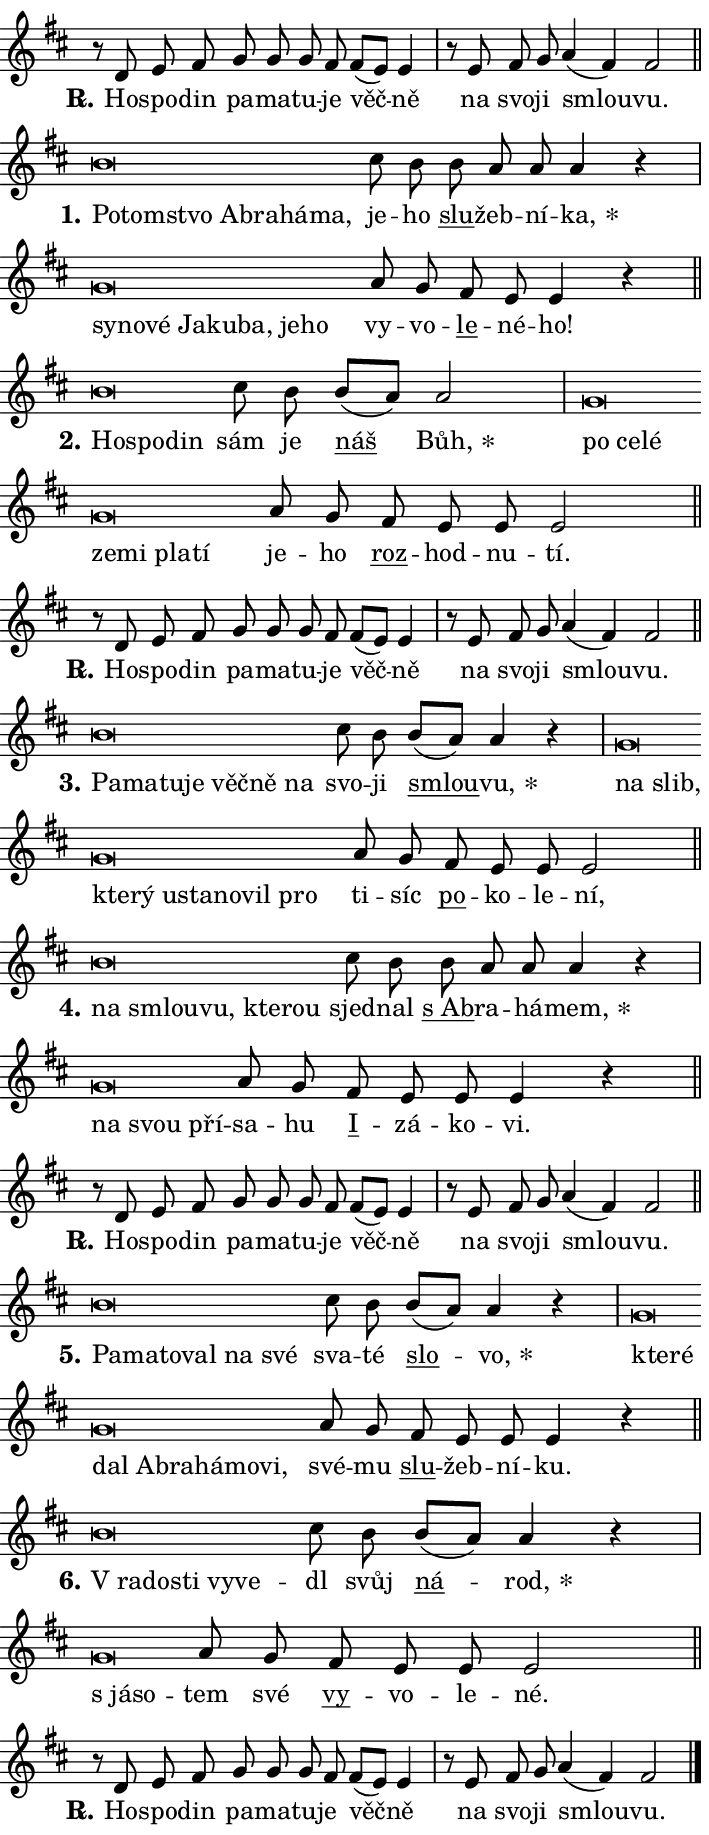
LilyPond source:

\version "2.24.0"
\header { tagline = "" }
\paper {
  indent = 0\cm
  top-margin = 0\cm
  right-margin = 0.13\cm % to fit lyric hyphens
  bottom-margin = 0\cm
  left-margin = 0\cm
  paper-width = 12\cm
  page-breaking = #ly:one-page-breaking
  system-system-spacing.basic-distance = #11
  score-system-spacing.basic-distance = #11
  ragged-last = ##f
}


%% Author: Thomas Morley
%% https://lists.gnu.org/archive/html/lilypond-user/2020-05/msg00002.html
#(define (line-position grob)
"Returns position of @var[grob} in current system:
   @code{'start}, if at first time-step
   @code{'end}, if at last time-step
   @code{'middle} otherwise
"
  (let* ((col (ly:item-get-column grob))
         (ln (ly:grob-object col 'left-neighbor))
         (rn (ly:grob-object col 'right-neighbor))
         (col-to-check-left (if (ly:grob? ln) ln col))
         (col-to-check-right (if (ly:grob? rn) rn col))
         (break-dir-left
           (and
             (ly:grob-property col-to-check-left 'non-musical #f)
             (ly:item-break-dir col-to-check-left)))
         (break-dir-right
           (and
             (ly:grob-property col-to-check-right 'non-musical #f)
             (ly:item-break-dir col-to-check-right))))
        (cond ((eqv? 1 break-dir-left) 'start)
              ((eqv? -1 break-dir-right) 'end)
              (else 'middle))))

#(define (tranparent-at-line-position vctor)
  (lambda (grob)
  "Relying on @code{line-position} select the relevant enry from @var{vctor}.
Used to determine transparency,"
    (case (line-position grob)
      ((end) (not (vector-ref vctor 0)))
      ((middle) (not (vector-ref vctor 1)))
      ((start) (not (vector-ref vctor 2))))))

noteHeadBreakVisibility =
#(define-music-function (break-visibility)(vector?)
"Makes @code{NoteHead}s transparent relying on @var{break-visibility}"
#{
  \override NoteHead.transparent =
    #(tranparent-at-line-position break-visibility)
#})

#(define delete-ledgers-for-transparent-note-heads
  (lambda (grob)
    "Reads whether a @code{NoteHead} is transparent.
If so this @code{NoteHead} is removed from @code{'note-heads} from
@var{grob}, which is supposed to be @code{LedgerLineSpanner}.
As a result ledgers are not printed for this @code{NoteHead}"
    (let* ((nhds-array (ly:grob-object grob 'note-heads))
           (nhds-list
             (if (ly:grob-array? nhds-array)
                 (ly:grob-array->list nhds-array)
                 '()))
           ;; Relies on the transparent-property being done before
           ;; Staff.LedgerLineSpanner.after-line-breaking is executed.
           ;; This is fragile ...
           (to-keep
             (remove
               (lambda (nhd)
                 (ly:grob-property nhd 'transparent #f))
               nhds-list)))
      ;; TODO find a better method to iterate over grob-arrays, similiar
      ;; to filter/remove etc for lists
      ;; For now rebuilt from scratch
      (set! (ly:grob-object grob 'note-heads)  '())
      (for-each
        (lambda (nhd)
          (ly:pointer-group-interface::add-grob grob 'note-heads nhd))
        to-keep))))

squashNotes = {
  \override NoteHead.X-extent = #'(-0.2 . 0.2)
  \override NoteHead.Y-extent = #'(-0.75 . 0)
  \override NoteHead.stencil =
    #(lambda (grob)
       (let ((pos (ly:grob-property grob 'staff-position)))
         (begin
           (if (< pos -7) (display "ERROR: Lower brevis then expected\n") (display ""))
           (if (<= pos -6) ly:text-interface::print ly:note-head::print))))
}
unSquashNotes = {
  \revert NoteHead.X-extent
  \revert NoteHead.Y-extent
  \revert NoteHead.stencil
}

hideNotes = \noteHeadBreakVisibility #begin-of-line-visible
unHideNotes = \noteHeadBreakVisibility #all-visible

% work-around for resetting accidentals
% https://lilypond.org/doc/v2.23/Documentation/notation/displaying-rhythms#unmetered-music
cadenzaMeasure = {
  \cadenzaOff
  \partial 1024 s1024
  \cadenzaOn
}

#(define-markup-command (accent layout props text) (markup?)
  "Underline accented syllable"
  (interpret-markup layout props
    #{\markup \override #'(offset . 4.3) \underline { #text }#}))

responsum = \markup \concat {
  "R" \hspace #-1.05 \path #0.1 #'((moveto 0 0.07) (lineto 0.9 0.8)) \hspace #0.05 "."
}

spaceSize = #0.6828661417322834 % exact space size for TeX Gyre Schola

\layout {
  \context {
    \Staff
    \remove "Time_signature_engraver"
    \override LedgerLineSpanner.after-line-breaking = #delete-ledgers-for-transparent-note-heads
  }
  \context {
    \Lyrics {
      \override LyricSpace.minimum-distance = \spaceSize
      \override LyricText.font-name = #"TeX Gyre Schola"
      \override LyricText.font-size = 1
      \override StanzaNumber.font-name = #"TeX Gyre Schola Bold"
      \override StanzaNumber.font-size = 1
    }
  }
  \context {
    \Score 
    \override NoteHead.text =
      #(lambda (grob) 
        (let ((pos (ly:grob-property grob 'staff-position)))
          #{\markup {
            \combine
              \halign #-0.55 \raise #(if (= pos -6) 0 0.5) \override #'(thickness . 2) \draw-line #'(3.2 . 0)
              \musicglyph "noteheads.sM1"
          }#}))
  }
}

% magnetic-lyrics.ily
%
%   written by
%     Jean Abou Samra <jean@abou-samra.fr>
%     Werner Lemberg <wl@gnu.org>
%
%   adapted by
%     Jiri Hon <jiri.hon@gmail.com>
%
% Version 2022-Apr-15

% https://www.mail-archive.com/lilypond-user@gnu.org/msg149350.html

#(define (Left_hyphen_pointer_engraver context)
   "Collect syllable-hyphen-syllable occurrences in lyrics and store
them in properties.  This engraver only looks to the left.  For
example, if the lyrics input is @code{foo -- bar}, it does the
following.

@itemize @bullet
@item
Set the @code{text} property of the @code{LyricHyphen} grob between
@q{foo} and @q{bar} to @code{foo}.

@item
Set the @code{left-hyphen} property of the @code{LyricText} grob with
text @q{foo} to the @code{LyricHyphen} grob between @q{foo} and
@q{bar}.
@end itemize

Use this auxiliary engraver in combination with the
@code{lyric-@/text::@/apply-@/magnetic-@/offset!} hook."
   (let ((hyphen #f)
         (text #f))
     (make-engraver
      (acknowledgers
       ((lyric-syllable-interface engraver grob source-engraver)
        (set! text grob)))
      (end-acknowledgers
       ((lyric-hyphen-interface engraver grob source-engraver)
        ;(when (not (grob::has-interface grob 'lyric-space-interface))
          (set! hyphen grob)));)
      ((stop-translation-timestep engraver)
       (when (and text hyphen)
         (ly:grob-set-object! text 'left-hyphen hyphen))
       (set! text #f)
       (set! hyphen #f)))))

#(define (lyric-text::apply-magnetic-offset! grob)
   "If the space between two syllables is less than the value in
property @code{LyricText@/.details@/.squash-threshold}, move the right
syllable to the left so that it gets concatenated with the left
syllable.

Use this function as a hook for
@code{LyricText@/.after-@/line-@/breaking} if the
@code{Left_@/hyphen_@/pointer_@/engraver} is active."
   (let ((hyphen (ly:grob-object grob 'left-hyphen #f)))
     (when hyphen
       (let ((left-text (ly:spanner-bound hyphen LEFT)))
         (when (grob::has-interface left-text 'lyric-syllable-interface)
           (let* ((common (ly:grob-common-refpoint grob left-text X))
                  (this-x-ext (ly:grob-extent grob common X))
                  (left-x-ext
                   (begin
                     ;; Trigger magnetism for left-text.
                     (ly:grob-property left-text 'after-line-breaking)
                     (ly:grob-extent left-text common X)))
                  ;; `delta` is the gap width between two syllables.
                  (delta (- (interval-start this-x-ext)
                            (interval-end left-x-ext)))
                  (details (ly:grob-property grob 'details))
                  (threshold (assoc-get 'squash-threshold details 0.2)))
             (when (< delta threshold)
               (let* (;; We have to manipulate the input text so that
                      ;; ligatures crossing syllable boundaries are not
                      ;; disabled.  For languages based on the Latin
                      ;; script this is essentially a beautification.
                      ;; However, for non-Western scripts it can be a
                      ;; necessity.
                      (lt (ly:grob-property left-text 'text))
                      (rt (ly:grob-property grob 'text))
                      (is-space (grob::has-interface hyphen 'lyric-space-interface))
                      (space (if is-space " " ""))
                      (extra-delta (if is-space spaceSize 0))
                      ;; Append new syllable.
                      (ltrt-space (if (and (string? lt) (string? rt))
                                (string-append lt space rt)
                                (make-concat-markup (list lt space rt))))
                      ;; Right-align `ltrt` to the right side.
                      (ltrt-space-markup (grob-interpret-markup
                               grob
                               (make-translate-markup
                                (cons (interval-length this-x-ext) 0)
                                (make-right-align-markup ltrt-space)))))
                 (begin
                   ;; Don't print `left-text`.
                   (ly:grob-set-property! left-text 'stencil #f)
                   ;; Set text and stencil (which holds all collected
                   ;; syllables so far) and shift it to the left.
                   (ly:grob-set-property! grob 'text ltrt-space)
                   (ly:grob-set-property! grob 'stencil ltrt-space-markup)
                   (ly:grob-translate-axis! grob (- (- delta extra-delta)) X))))))))))


#(define (lyric-hyphen::displace-bounds-first grob)
   ;; Make very sure this callback isn't triggered too early.
   (let ((left (ly:spanner-bound grob LEFT))
         (right (ly:spanner-bound grob RIGHT)))
     (ly:grob-property left 'after-line-breaking)
     (ly:grob-property right 'after-line-breaking)
     (ly:lyric-hyphen::print grob)))

squashThreshold = #0.4

\layout {
  \context {
    \Lyrics
    \consists #Left_hyphen_pointer_engraver
    \override LyricText.after-line-breaking =
      #lyric-text::apply-magnetic-offset!
    \override LyricHyphen.stencil = #lyric-hyphen::displace-bounds-first
    \override LyricText.details.squash-threshold = \squashThreshold
    \override LyricHyphen.minimum-distance = 0
    \override LyricHyphen.minimum-length = \squashThreshold
  }
}

squashText = \override LyricText.details.squash-threshold = 9999
unSquashText = \override LyricText.details.squash-threshold = \squashThreshold

leftText = \override LyricText.self-alignment-X = #LEFT
unLeftText = \revert LyricText.self-alignment-X

starOffset = #(lambda (grob) 
                (let ((x_offset (ly:self-alignment-interface::aligned-on-x-parent grob)))
                  (if (= x_offset 0) 0 (+ x_offset 1.2))))

star = #(define-music-function (syllable)(string?)
"Append star separator at the end of a syllable"
#{
  \once \override LyricText.X-offset = #starOffset
  \lyricmode { \markup {
    #syllable
    \override #'((font-name . "TeX Gyre Schola Bold")) \hspace #0.2 \lower #0.65 \larger "*"
  } }
#})

starAccent = #(define-music-function (syllable)(string?)
"Append star separator at the end of a syllable and make accent"
#{
  \once \override LyricText.X-offset = #starOffset
  \lyricmode { \markup {
    \accent #syllable
    \override #'((font-name . "TeX Gyre Schola Bold")) \hspace #0.2 \lower #0.65 \larger "*"
  } }
#})

breath = #(define-music-function (syllable)(string?)
"Append breathing indicator at the end of a syllable"
#{
  \lyricmode { \markup { #syllable "+" } }
#})

optionalBreath = #(define-music-function (syllable)(string?)
"Append optional breathing indicator at the end of a syllable"
#{
  \lyricmode { \markup { #syllable "(+)" } }
#})


\score {
    <<
        \new Voice = "melody" { \cadenzaOn \key d \major \relative { r8 d' e fis g g g fis \bar "" fis[( e)] e4 \cadenzaMeasure \bar "|" r8 e fis g \bar "" a4( fis) fis2 \cadenzaMeasure \bar "||" \break } }
        \new Lyrics \lyricsto "melody" { \lyricmode { \set stanza = \responsum
Ho -- spo -- din pa -- ma -- tu -- je věč -- ně na svo -- ji smlou -- vu. } }
    >>
    \layout {}
}

\score {
    <<
        \new Voice = "melody" { \cadenzaOn \key d \major \relative { \squashNotes b'\breve*1/16 \hideNotes \breve*1/16 \bar "" \breve*1/16 \bar "" \breve*1/16 \bar "" \breve*1/16 \bar "" \breve*1/16 \breve*1/16 \bar "" \unHideNotes \unSquashNotes cis8 b \bar "" b a a a4 r \cadenzaMeasure \bar "|" \squashNotes g\breve*1/16 \hideNotes \breve*1/16 \bar "" \breve*1/16 \bar "" \breve*1/16 \bar "" \breve*1/16 \bar "" \breve*1/16 \bar "" \breve*1/16 \breve*1/16 \bar "" \unHideNotes \unSquashNotes a8 g \bar "" fis e e4 r \cadenzaMeasure \bar "||" \break } }
        \new Lyrics \lyricsto "melody" { \lyricmode { \set stanza = "1."
\leftText Po -- \squashText tom -- stvo Ab -- ra -- há -- ma, \unLeftText \unSquashText je -- ho \markup \accent slu -- žeb -- ní -- \star ka, \leftText sy -- \squashText no -- vé Ja -- ku -- ba, je -- ho \unLeftText \unSquashText vy -- vo -- \markup \accent le -- né -- ho! } }
    >>
    \layout {}
}

\score {
    <<
        \new Voice = "melody" { \cadenzaOn \key d \major \relative { \squashNotes b'\breve*1/16 \hideNotes \breve*1/16 \breve*1/16 \bar "" \unHideNotes \unSquashNotes cis8 b \bar "" b[( a)] a2 \cadenzaMeasure \bar "|" \squashNotes g\breve*1/16 \hideNotes \breve*1/16 \bar "" \breve*1/16 \bar "" \breve*1/16 \bar "" \breve*1/16 \bar "" \breve*1/16 \breve*1/16 \bar "" \unHideNotes \unSquashNotes a8 g \bar "" fis e e e2 \cadenzaMeasure \bar "||" \break } }
        \new Lyrics \lyricsto "melody" { \lyricmode { \set stanza = "2."
\leftText Ho -- \squashText spo -- din \unLeftText \unSquashText sám je \markup \accent náš \star Bůh, \leftText po \squashText ce -- lé ze -- mi pla -- tí \unLeftText \unSquashText je -- ho \markup \accent roz -- hod -- nu -- tí. } }
    >>
    \layout {}
}

\score {
    <<
        \new Voice = "melody" { \cadenzaOn \key d \major \relative { r8 d' e fis g g g fis \bar "" fis[( e)] e4 \cadenzaMeasure \bar "|" r8 e fis g \bar "" a4( fis) fis2 \cadenzaMeasure \bar "||" \break } }
        \new Lyrics \lyricsto "melody" { \lyricmode { \set stanza = \responsum
Ho -- spo -- din pa -- ma -- tu -- je věč -- ně na svo -- ji smlou -- vu. } }
    >>
    \layout {}
}

\score {
    <<
        \new Voice = "melody" { \cadenzaOn \key d \major \relative { \squashNotes b'\breve*1/16 \hideNotes \breve*1/16 \bar "" \breve*1/16 \bar "" \breve*1/16 \bar "" \breve*1/16 \bar "" \breve*1/16 \breve*1/16 \bar "" \unHideNotes \unSquashNotes cis8 b \bar "" b[( a)] a4 r \cadenzaMeasure \bar "|" \squashNotes g\breve*1/16 \hideNotes \breve*1/16 \bar "" \breve*1/16 \bar "" \breve*1/16 \bar "" \breve*1/16 \bar "" \breve*1/16 \bar "" \breve*1/16 \bar "" \breve*1/16 \breve*1/16 \bar "" \unHideNotes \unSquashNotes a8 g \bar "" fis e e e2 \cadenzaMeasure \bar "||" \break } }
        \new Lyrics \lyricsto "melody" { \lyricmode { \set stanza = "3."
\leftText Pa -- \squashText ma -- tu -- je věč -- ně na \unLeftText \unSquashText svo -- ji \markup \accent smlou -- \star vu, \leftText na \squashText slib, kte -- rý u -- sta -- no -- vil pro \unLeftText \unSquashText ti -- síc \markup \accent po -- ko -- le -- ní, } }
    >>
    \layout {}
}

\score {
    <<
        \new Voice = "melody" { \cadenzaOn \key d \major \relative { \squashNotes b'\breve*1/16 \hideNotes \breve*1/16 \bar "" \breve*1/16 \bar "" \breve*1/16 \breve*1/16 \bar "" \unHideNotes \unSquashNotes cis8 b \bar "" b a a a4 r \cadenzaMeasure \bar "|" \squashNotes g\breve*1/16 \hideNotes \breve*1/16 \breve*1/16 \bar "" \unHideNotes \unSquashNotes a8 g \bar "" fis e e e4 r \cadenzaMeasure \bar "||" \break } }
        \new Lyrics \lyricsto "melody" { \lyricmode { \set stanza = "4."
\leftText na \squashText smlou -- vu, kte -- rou \unLeftText \unSquashText sjed -- nal \markup \accent "s Ab" -- ra -- há -- \star mem, \leftText na \squashText svou pří -- \unLeftText \unSquashText sa -- hu \markup \accent I -- zá -- ko -- vi. } }
    >>
    \layout {}
}

\score {
    <<
        \new Voice = "melody" { \cadenzaOn \key d \major \relative { r8 d' e fis g g g fis \bar "" fis[( e)] e4 \cadenzaMeasure \bar "|" r8 e fis g \bar "" a4( fis) fis2 \cadenzaMeasure \bar "||" \break } }
        \new Lyrics \lyricsto "melody" { \lyricmode { \set stanza = \responsum
Ho -- spo -- din pa -- ma -- tu -- je věč -- ně na svo -- ji smlou -- vu. } }
    >>
    \layout {}
}

\score {
    <<
        \new Voice = "melody" { \cadenzaOn \key d \major \relative { \squashNotes b'\breve*1/16 \hideNotes \breve*1/16 \bar "" \breve*1/16 \bar "" \breve*1/16 \bar "" \breve*1/16 \breve*1/16 \bar "" \unHideNotes \unSquashNotes cis8 b \bar "" b[( a)] a4 r \cadenzaMeasure \bar "|" \squashNotes g\breve*1/16 \hideNotes \breve*1/16 \bar "" \breve*1/16 \bar "" \breve*1/16 \bar "" \breve*1/16 \bar "" \breve*1/16 \bar "" \breve*1/16 \breve*1/16 \bar "" \unHideNotes \unSquashNotes a8 g \bar "" fis e e e4 r \cadenzaMeasure \bar "||" \break } }
        \new Lyrics \lyricsto "melody" { \lyricmode { \set stanza = "5."
\leftText Pa -- \squashText ma -- to -- val na své \unLeftText \unSquashText sva -- té \markup \accent slo -- \star vo, \leftText kte -- \squashText ré dal Ab -- ra -- há -- mo -- vi, \unLeftText \unSquashText své -- mu \markup \accent slu -- žeb -- ní -- ku. } }
    >>
    \layout {}
}

\score {
    <<
        \new Voice = "melody" { \cadenzaOn \key d \major \relative { \squashNotes b'\breve*1/16 \hideNotes \breve*1/16 \bar "" \breve*1/16 \bar "" \breve*1/16 \breve*1/16 \bar "" \unHideNotes \unSquashNotes cis8 b \bar "" b[( a)] a4 r \cadenzaMeasure \bar "|" \squashNotes g\breve*1/16 \hideNotes \breve*1/16 \bar "" \unHideNotes \unSquashNotes a8 g \bar "" fis e e e2 \cadenzaMeasure \bar "||" \break } }
        \new Lyrics \lyricsto "melody" { \lyricmode { \set stanza = "6."
\leftText "V ra" -- \squashText do -- sti vy -- ve -- \unLeftText \unSquashText dl svůj \markup \accent ná -- \star rod, \leftText "s já" -- \squashText so -- \unLeftText \unSquashText tem své \markup \accent vy -- vo -- le -- né. } }
    >>
    \layout {}
}

\score {
    <<
        \new Voice = "melody" { \cadenzaOn \key d \major \relative { r8 d' e fis g g g fis \bar "" fis[( e)] e4 \cadenzaMeasure \bar "|" r8 e fis g \bar "" a4( fis) fis2 \cadenzaMeasure \bar "||" \break } \bar "|." }
        \new Lyrics \lyricsto "melody" { \lyricmode { \set stanza = \responsum
Ho -- spo -- din pa -- ma -- tu -- je věč -- ně na svo -- ji smlou -- vu. } }
    >>
    \layout {}
}
